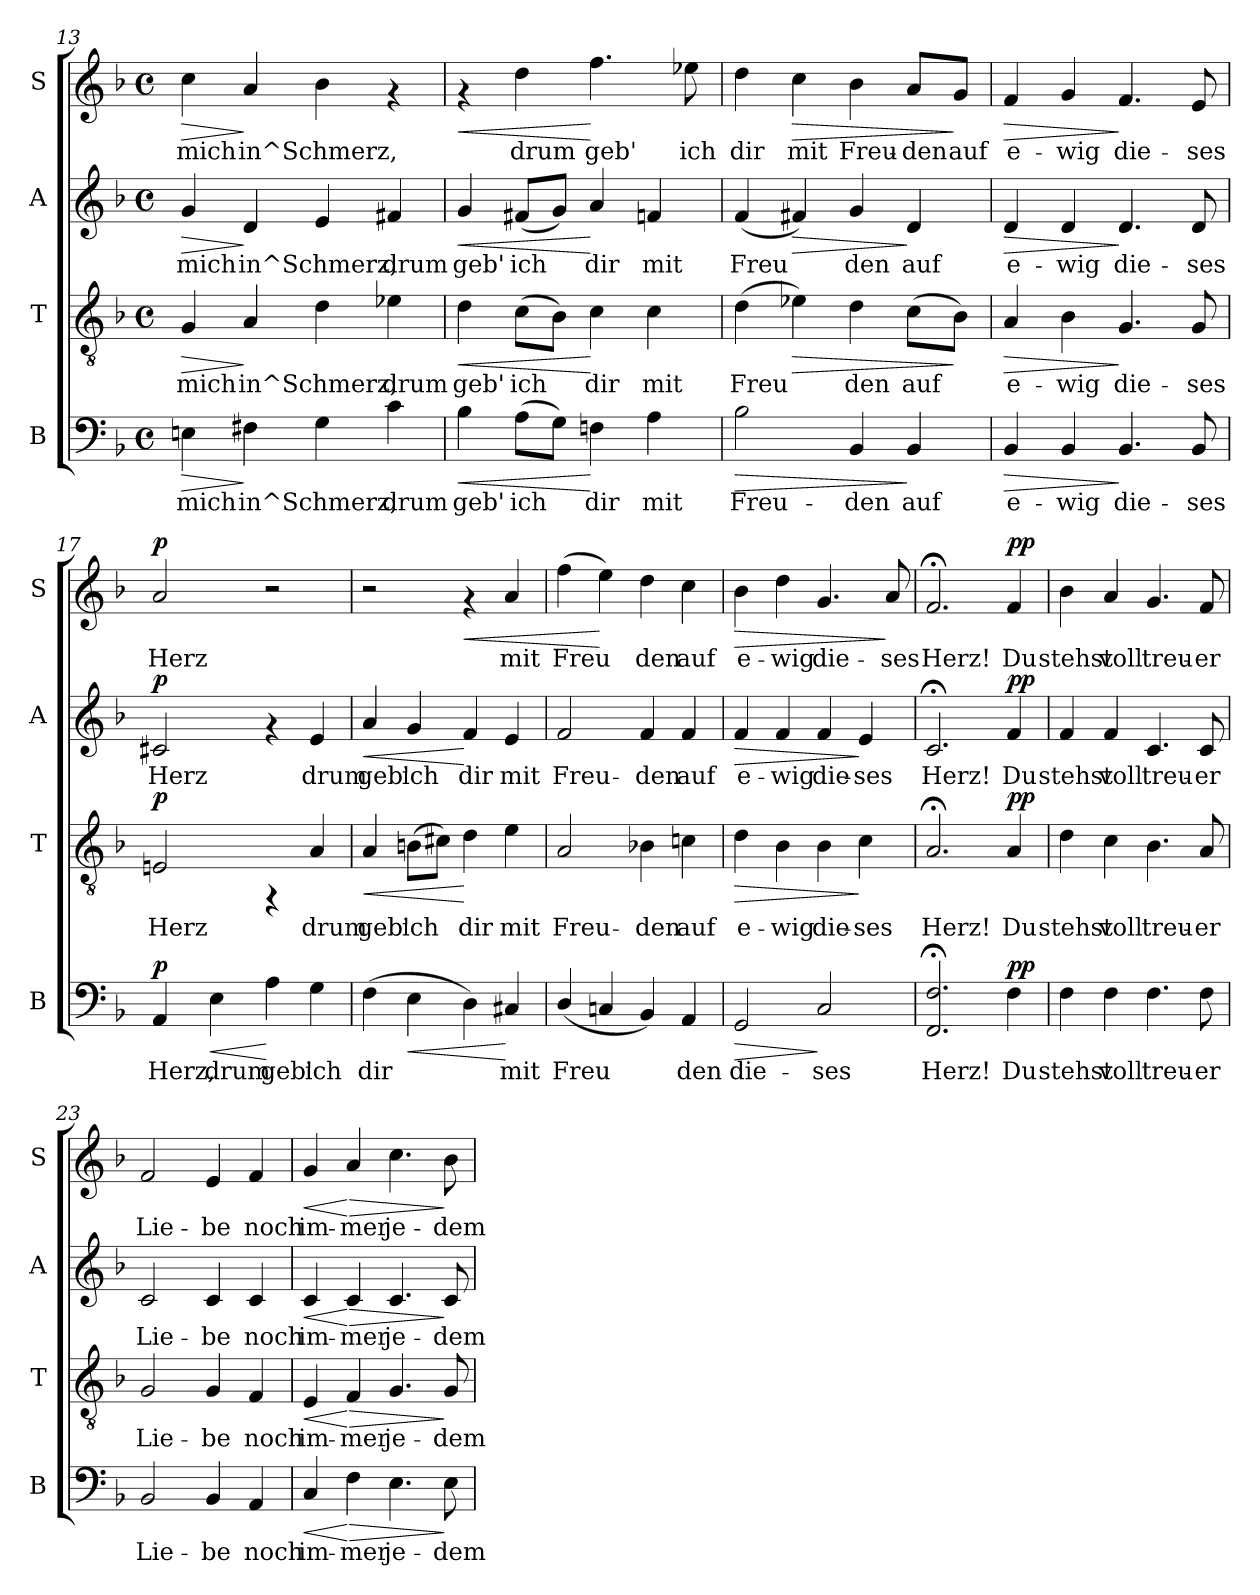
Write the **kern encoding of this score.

**kern	**text	**dynam	**kern	**text	**dynam	**kern	**text	**dynam	**kern	**text	**dynam
*part4	*part4	*part4	*part3	*part3	*part3	*part2	*part2	*part2	*part1	*part1	*part1
*staff4	*staff4	*staff4	*staff3	*staff3	*staff3	*staff2	*staff2	*staff2	*staff1	*staff1	*staff1
*I"B	*	*	*I"T	*	*	*I"A	*	*	*I"S	*	*
*I'B	*	*	*I'T	*	*	*I'A	*	*	*I'S	*	*
*clefF4	*	*	*clefGv2	*	*	*clefG2	*	*	*clefG2	*	*
*k[b-]	*	*	*k[b-]	*	*	*k[b-]	*	*	*k[b-]	*	*
*F:	*	*	*F:	*	*	*F:	*	*	*F:	*	*
*M4/4	*	*	*M4/4	*	*	*M4/4	*	*	*M4/4	*	*
*met(c)	*	*	*met(c)	*	*	*met(c)	*	*	*met(c)	*	*
=13	=13	=13	=13	=13	=13	=13	=13	=13	=13	=13	=13
!	!LO:LY:b:cj	!LO:HP:b	!	!LO:LY:b:cj	!LO:HP:b	!	!LO:LY:b:cj	!LO:HP:b	!	!LO:LY:b:cj	!LO:HP:b
4En\	mich	>	4G/	mich	>	4g/	mich	>	4cc\	mich	>
!	!LO:LY:b:cj	!	!	!LO:LY:b:cj	!	!	!LO:LY:b:cj	!	!	!LO:LY:b:cj	!
4F#X\	in^Schmerz,	]	4A/	in^Schmerz,	]	4d/	in^Schmerz,	]	4a/	in^Schmerz,	]
!	!LO:LY:b:cj	!	!	!LO:LY:b:cj	!	!	!LO:LY:b:cj	!	!	!LO:LY:b:cj	!
4G\	.	.	4d\	.	.	4e/	.	.	4b-\	.	.
!	!LO:LY:b:cj	!	!	!LO:LY:b:cj	!	!	!LO:LY:b:cj	!	!	!	!
4c\	drum	.	4e-X\	drum	.	4f#X/	drum	.	4rf	.	.
=14	=14	=14	=14	=14	=14	=14	=14	=14	=14	=14	=14
!	!LO:LY:b:cj	!LO:HP:b	!	!LO:LY:b:cj	!LO:HP:b	!	!LO:LY:b:cj	!LO:HP:b	!	!	!LO:HP:b
4B-\	geb'	<	4d\	geb'	<	4g/	geb'	<	4rf	.	<
!	!LO:LY:b:cj	!	!	!LO:LY:b:cj	!	!	!LO:LY:b:cj	!	!	!LO:LY:b:cj	!
(>8A\L	ich	.	(>8c\L	ich	.	(<8f#X/L	ich	.	4dd\	drum	.
!	!LO:LY:b:cj	!	!	!LO:LY:b:cj	!	!	!LO:LY:b:cj	!	!	!	!
8G\J)	.	.	8B-\J)	.	.	8g/J)	.	.	.	.	.
!	!LO:LY:b:cj	!	!	!LO:LY:b:cj	!	!	!LO:LY:b:cj	!	!	!LO:LY:b:cj	!
4Fn\	dir	[	4c\	dir	[	4a/	dir	[	4.ff\	geb'	[
!	!LO:LY:b:cj	!	!	!LO:LY:b:cj	!	!	!LO:LY:b:cj	!	!	!	!
4A\	mit	.	4c\	mit	.	4fn/	mit	.	.	.	.
!	!	!	!	!	!	!	!	!	!	!LO:LY:b:cj	!
.	.	.	.	.	.	.	.	.	8ee-X\	ich	.
!!LO:PB:g=z
=15	=15	=15	=15	=15	=15	=15	=15	=15	=15	=15	=15
!	!LO:LY:b:cj	!LO:HP:b	!	!LO:LY:b:cj	!	!	!LO:LY:b:cj	!	!	!LO:LY:b:cj	!
2B-\	Freu-	>	(>4d\	Freu-	.	(<4f/	Freu-	.	4dd\	dir	.
!	!	!	!	!LO:LY:b:cj	!LO:HP:b	!	!LO:LY:b:cj	!LO:HP:b	!	!LO:LY:b:cj	!LO:HP:b
.	.	.	4e-X\)	--	>	4f#X/)	--	>	4cc\	mit	>
!	!LO:LY:b:cj	!	!	!LO:LY:b:cj	!	!	!LO:LY:b:cj	!	!	!LO:LY:b:cj	!
4BB-/	-den	.	4d\	-den	.	4g/	-den	.	4b-\	Freu-	.
!	!LO:LY:b:cj	!	!	!LO:LY:b:cj	!	!	!LO:LY:b:cj	!	!	!LO:LY:b:cj	!
4BB-/	auf	]	(>8c\L	auf	.	4d/	auf	]	8a/L	-den	.
!	!	!	!	!LO:LY:b:cj	!	!	!	!	!	!LO:LY:b:cj	!
.	.	.	8B-\J)	.	]	.	.	.	8g/J	auf	]
=16	=16	=16	=16	=16	=16	=16	=16	=16	=16	=16	=16
!	!LO:LY:b:cj	!LO:HP:b	!	!LO:LY:b:cj	!LO:HP:b	!	!LO:LY:b:cj	!LO:HP:b	!	!LO:LY:b:cj	!LO:HP:b
4BB-/	e-	>	4A/	e-	>	4d/	e-	>	4f/	e-	>
!	!LO:LY:b:cj	!	!	!LO:LY:b:cj	!	!	!LO:LY:b:cj	!	!	!LO:LY:b:cj	!
4BB-/	-wig	.	4B-\	-wig	.	4d/	-wig	.	4g/	-wig	.
!	!LO:LY:b:cj	!	!	!LO:LY:b:cj	!	!	!LO:LY:b:cj	!	!	!LO:LY:b:cj	!
4.BB-/	die-	]	4.G/	die-	]	4.d/	die-	]	4.f/	die-	]
!	!LO:LY:b:cj	!	!	!LO:LY:b:cj	!	!	!LO:LY:b:cj	!	!	!LO:LY:b:cj	!
8BB-/	-ses	.	8G/	-ses	.	8d/	-ses	.	8e/	-ses	.
=17	=17	=17	=17	=17	=17	=17	=17	=17	=17	=17	=17
!	!LO:LY:b:cj	!LO:DY:a	!	!LO:LY:b:cj	!LO:DY:a	!	!LO:LY:b:cj	!LO:DY:a	!	!LO:LY:b:cj	!LO:DY:a
4AA/	Herz,	p	2En/	Herz	p	2c#X/	Herz	p	2a/	Herz	p
!	!LO:LY:b:cj	!LO:HP:b	!	!	!	!	!	!	!	!	!
4E\	drum	<	.	.	.	.	.	.	.	.	.
!	!LO:LY:b:cj	!	!	!	!	!	!	!	!	!	!
4A\	geb'	[	4rFF	.	.	4rf	.	.	2r	.	.
!	!LO:LY:b:cj	!	!	!LO:LY:b:cj	!	!	!LO:LY:b:cj	!	!	!	!
4G\	ich	.	4A/	drum	.	4e/	drum	.	.	.	.
=18	=18	=18	=18	=18	=18	=18	=18	=18	=18	=18	=18
!	!LO:LY:b:cj	!	!	!LO:LY:b:cj	!LO:HP:b	!	!LO:LY:b:cj	!LO:HP:b	!	!	!
(>4F\	dir	.	4A/	geb'	<	4a/	geb'	<	2r	.	.
!	!LO:LY:b:cj	!LO:HP:b	!	!LO:LY:b:cj	!	!	!LO:LY:b:cj	!	!	!	!
4E\	.	<	(>8Bn\L	ich	.	4g/	ich	.	.	.	.
!	!	!	!	!LO:LY:b:cj	!	!	!	!	!	!	!
.	.	.	8c#X\J)	.	.	.	.	.	.	.	.
!	!LO:LY:b:cj	!	!	!LO:LY:b:cj	!	!	!LO:LY:b:cj	!	!	!	!LO:HP:b
4D\)	.	.	4d\	dir	[	4f/	dir	[	4rf	.	<
!	!LO:LY:b:cj	!	!	!LO:LY:b:cj	!	!	!LO:LY:b:cj	!	!	!LO:LY:b:cj	!
4C#X/	mit	[	4e\	mit	.	4e/	mit	.	4a/	mit	.
=19	=19	=19	=19	=19	=19	=19	=19	=19	=19	=19	=19
!	!LO:LY:b:cj	!	!	!LO:LY:b:cj	!	!	!LO:LY:b:cj	!	!	!LO:LY:b:cj	!
(<4D/	Freu-	.	2A/	Freu-	.	2f/	Freu-	.	(>4ff\	Freu-	.
!	!LO:LY:b:cj	!	!	!	!	!	!	!	!	!LO:LY:b:cj	!
4Cn/	--	.	.	.	.	.	.	.	4ee\)	--	[
!	!LO:LY:b:cj	!	!	!LO:LY:b:cj	!	!	!LO:LY:b:cj	!	!	!LO:LY:b:cj	!
4BB-/)	--	.	4B-X\	-den	.	4f/	-den	.	4dd\	-den	.
!	!LO:LY:b:cj	!	!	!LO:LY:b:cj	!	!	!LO:LY:b:cj	!	!	!LO:LY:b:cj	!
4AA/	-den	.	4cn\	auf	.	4f/	auf	.	4cc\	auf	.
!!LO:LB:g=z
=20	=20	=20	=20	=20	=20	=20	=20	=20	=20	=20	=20
!	!LO:LY:b:cj	!LO:HP:b	!	!LO:LY:b:cj	!LO:HP:b	!	!LO:LY:b:cj	!LO:HP:b	!	!LO:LY:b:cj	!LO:HP:b
2GG/	die-	>	4d\	e-	>	4f/	e-	>	4b-\	e-	>
!	!	!	!	!LO:LY:b:cj	!	!	!LO:LY:b:cj	!	!	!LO:LY:b:cj	!
.	.	.	4B-\	-wig	.	4f/	-wig	.	4dd\	-wig	.
!	!LO:LY:b:cj	!	!	!LO:LY:b:cj	!	!	!LO:LY:b:cj	!	!	!LO:LY:b:cj	!
2C/	-ses	]	4B-\	die-	.	4f/	die-	.	4.g/	die-	.
!	!	!	!	!LO:LY:b:cj	!	!	!LO:LY:b:cj	!	!	!	!
.	.	.	4c\	-ses	]	4e/	-ses	]	.	.	.
!	!	!	!	!	!	!	!	!	!	!LO:LY:b:cj	!
.	.	.	.	.	.	.	.	.	8a/	-ses	]
=21	=21	=21	=21	=21	=21	=21	=21	=21	=21	=21	=21
!	!LO:LY:b:cj	!	!	!LO:LY:b:cj	!	!	!LO:LY:b:cj	!	!	!LO:LY:b:cj	!
2.F/; 2.FF/;	Herz!	.	2.A;</	Herz!	.	2.c;</	Herz!	.	2.f;</	Herz!	.
!	!LO:LY:b:cj	!LO:DY:a	!	!LO:LY:b:cj	!LO:DY:a	!	!LO:LY:b:cj	!LO:DY:a	!	!LO:LY:b:cj	!LO:DY:a
4F\	Du	pp	4A/	Du	pp	4f/	Du	pp	4f/	Du	pp
=22	=22	=22	=22	=22	=22	=22	=22	=22	=22	=22	=22
!	!LO:LY:b:cj	!	!	!LO:LY:b:cj	!	!	!LO:LY:b:cj	!	!	!LO:LY:b:cj	!
4F\	stehst	.	4d\	stehst	.	4f/	stehst	.	4b-\	stehst	.
!	!LO:LY:b:cj	!	!	!LO:LY:b:cj	!	!	!LO:LY:b:cj	!	!	!LO:LY:b:cj	!
4F\	voll	.	4c\	voll	.	4f/	voll	.	4a/	voll	.
!	!LO:LY:b:cj	!	!	!LO:LY:b:cj	!	!	!LO:LY:b:cj	!	!	!LO:LY:b:cj	!
4.F\	treu-	.	4.B-\	treu-	.	4.c/	treu-	.	4.g/	treu-	.
!	!LO:LY:b:cj	!	!	!LO:LY:b:cj	!	!	!LO:LY:b:cj	!	!	!LO:LY:b:cj	!
8F\	-er	.	8A/	-er	.	8c/	-er	.	8f/	-er	.
=23	=23	=23	=23	=23	=23	=23	=23	=23	=23	=23	=23
!	!LO:LY:b:cj	!	!	!LO:LY:b:cj	!	!	!LO:LY:b:cj	!	!	!LO:LY:b:cj	!
2BB-/	Lie-	.	2G/	Lie-	.	2c/	Lie-	.	2f/	Lie-	.
!	!LO:LY:b:cj	!	!	!LO:LY:b:cj	!	!	!LO:LY:b:cj	!	!	!LO:LY:b:cj	!
4BB-/	-be	.	4G/	-be	.	4c/	-be	.	4e/	-be	.
!	!LO:LY:b:cj	!	!	!LO:LY:b:cj	!	!	!LO:LY:b:cj	!	!	!LO:LY:b:cj	!
4AA/	noch	.	4F/	noch	.	4c/	noch	.	4f/	noch	.
=24	=24	=24	=24	=24	=24	=24	=24	=24	=24	=24	=24
!	!LO:LY:b:cj	!LO:HP:b	!	!LO:LY:b:cj	!LO:HP:b	!	!LO:LY:b:cj	!LO:HP:b	!	!LO:LY:b:cj	!LO:HP:b
4C/	im-	<	4E/	im-	<	4c/	im-	<	4g/	im-	<
!	!LO:LY:b:cj	!LO:HP:n=1:b	!	!LO:LY:b:cj	!LO:HP:n=1:b	!	!LO:LY:b:cj	!LO:HP:n=1:b	!	!LO:LY:b:cj	!LO:HP:n=1:b
4F\	-mer	[ >	4F/	-mer	[ >	4c/	-mer	[ >	4a/	-mer	[ >
!	!LO:LY:b:cj	!	!	!LO:LY:b:cj	!	!	!LO:LY:b:cj	!	!	!LO:LY:b:cj	!
4.E\	je-	.	4.G/	je-	.	4.c/	je-	.	4.cc\	je-	.
!	!LO:LY:b:cj	!	!	!LO:LY:b:cj	!	!	!LO:LY:b:cj	!	!	!LO:LY:b:cj	!
8E\	-dem	]	8G/	-dem	]	8c/	-dem	]	8b-\	-dem	]
=	=	=	=	=	=	=	=	=	=	=	=
*-	*-	*-	*-	*-	*-	*-	*-	*-	*-	*-	*-
